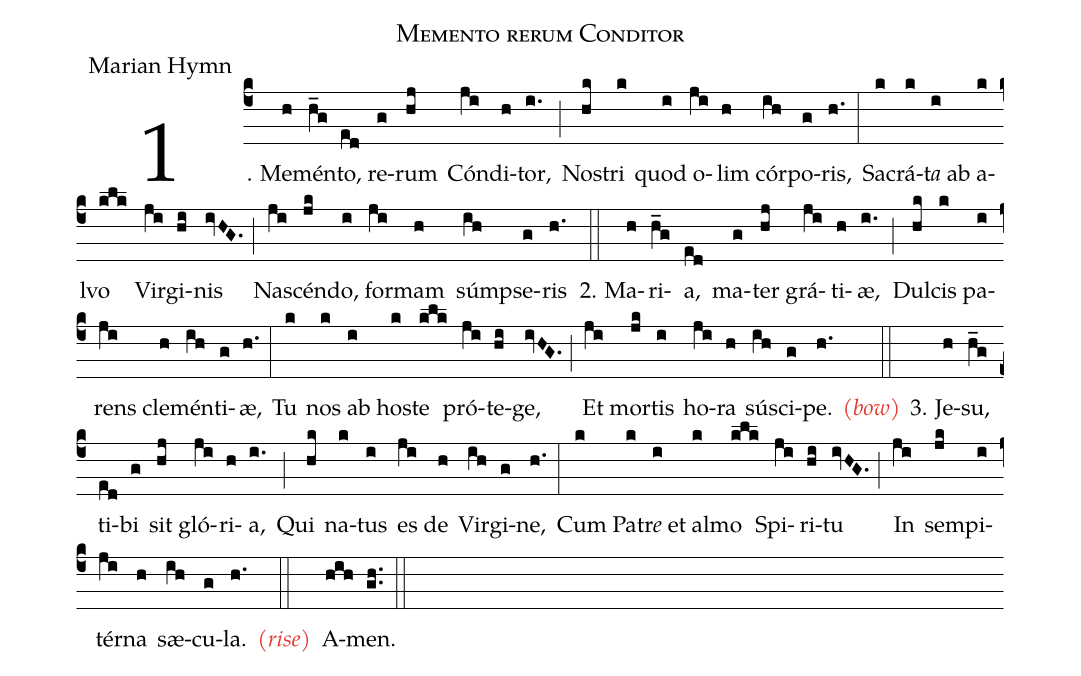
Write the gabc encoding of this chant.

name: Memento rerum Conditor;
office-part: Marian Hymn;
%%
(c4)1. Me(h)mén(h_g)to(ed), re(g)rum(hj) Có(ji)ndi(h)tor,(i.) (;)
No(hk)stri(k) quo(i)d o(ji)li(h)m có(ih)rpo(g)ris,(h.) (:)
Sa(k)crá(k)t<i>a</i> a(i)b a(k)lvo(klk) Vi(ji)rgi(hi)nis(ivHG.) (;)
Na(ji)scé(jk)ndo(i), for(ji)mam(h) sú(ih)mpse(g)ris(h.) (::)

2. Ma(h)ri(h_g)a,(ed) ma(g)te(hj)r grá(ji)ti(h)æ,(i.) (;)
Du(hk)lci(k)s pa(i)re(ji)ns cle(h)mé(ih)nti(g)æ,(h.) (:)
Tu(k) no(k)s a(i)b ho(k)ste(klk) pró(ji)te(hi)ge,(ivHG.) (;)
E(ji)t mor(jk)tis(i) ho(ji)ra(h) sú(ih)sci(g)pe.(h.) <c><i><sp>(</sp>bow<sp>)</sp></i></c>(::)
3. Je(h)su,(h_g) ti(ed)bi(g) si(hj)t gló(ji)ri(h)a,(i.) (;)
Qui(hk) na(k)tus(i) e(ji)s de(h) Vir(ih)gi(g)ne,(h.) (:)
Cu(k)m Pa(k)tr<i>e</i> e(i)t a(k)lmo(klk) Spi(ji)ri(hi)tu(ivHG.) (;)
In(ji) sem(jk)pi(i)tér(ji)na(h) sæ(ih)cu(g)la.(h.) <c><i><sp>(</sp>rise<sp>)</sp></i></c>(::)
A(hih)men.(g.h.) (::)
